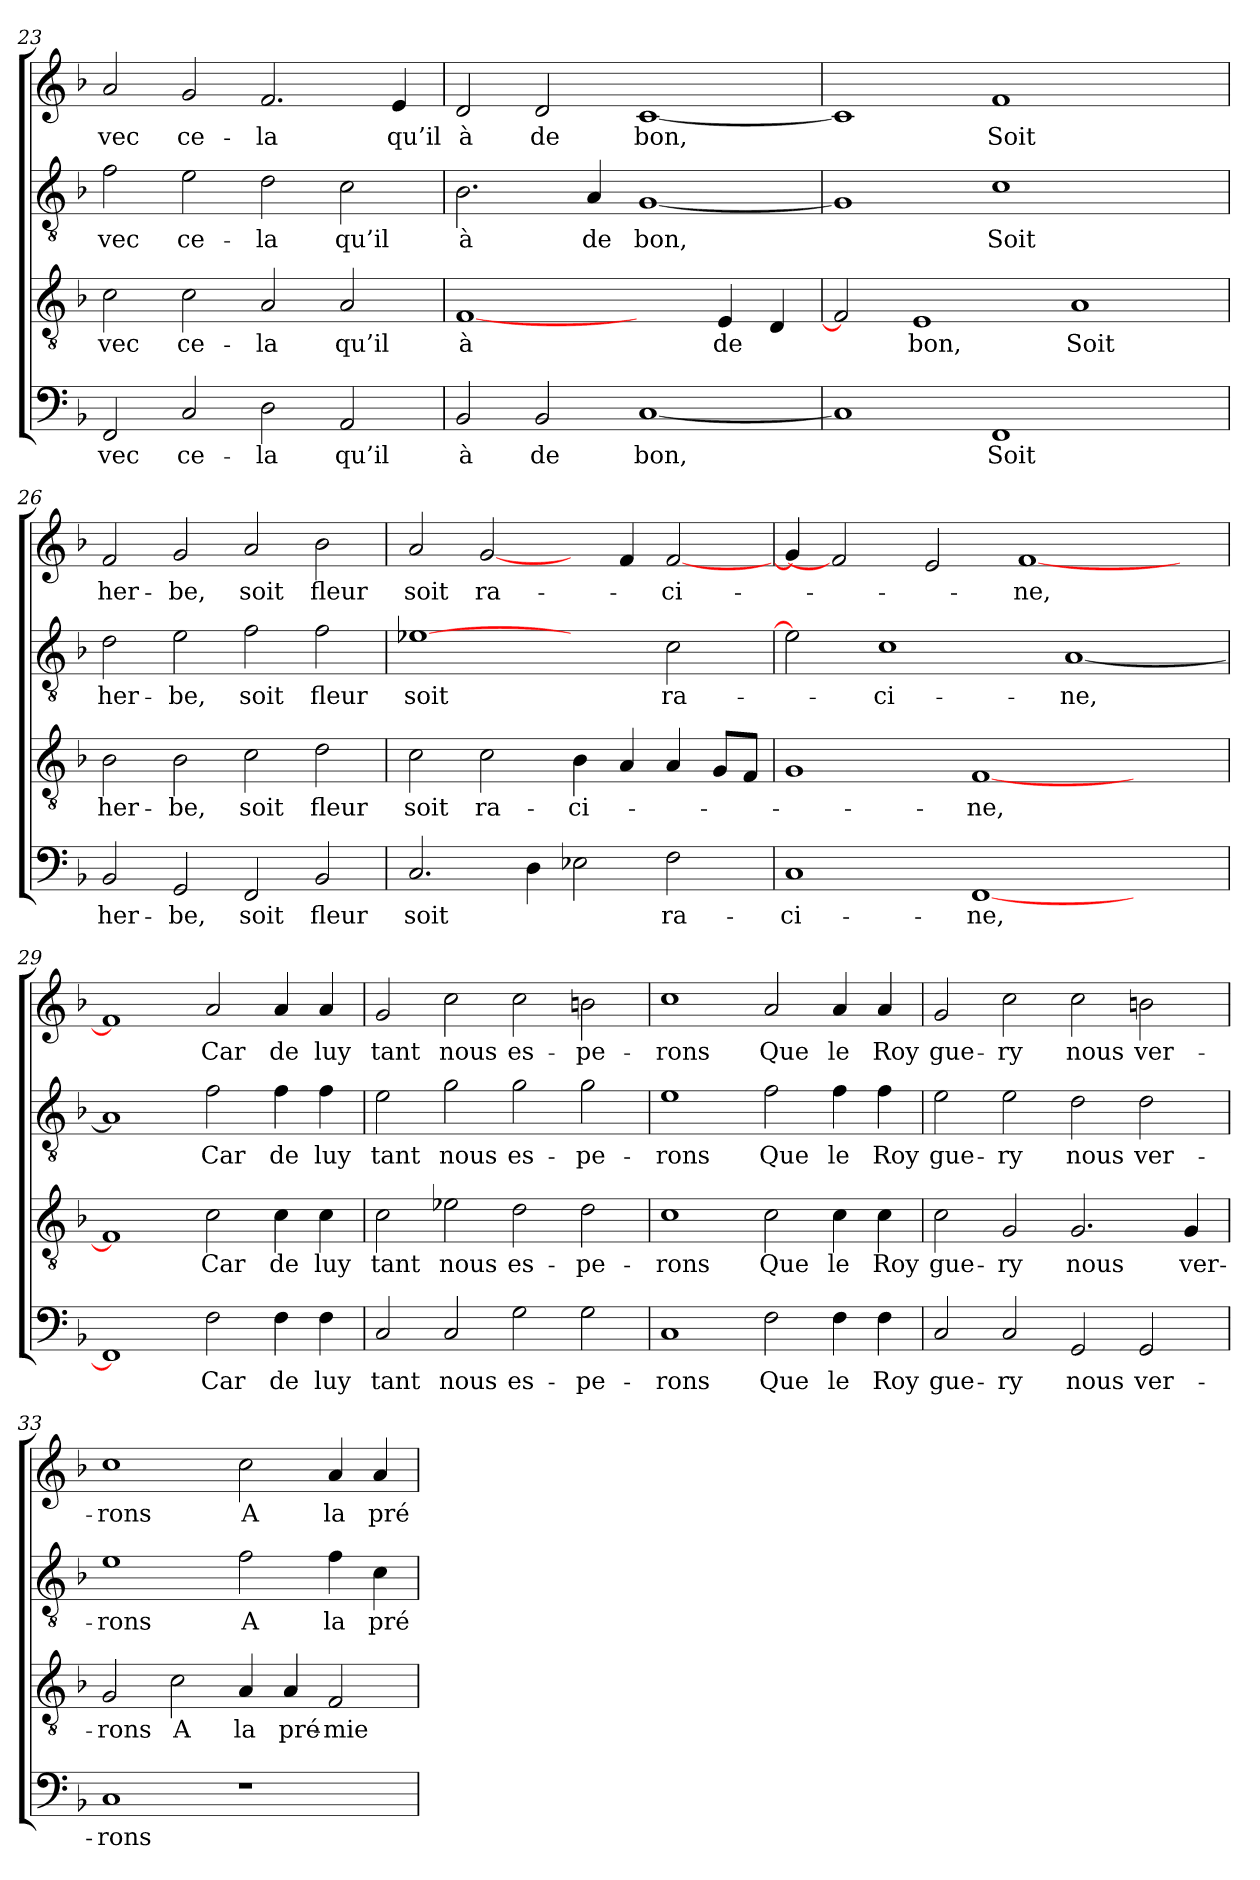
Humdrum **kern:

**kern	**text	**kern	**text	**kern	**text	**kern	**text
*part4	*part4	*part3	*part3	*part2	*part2	*part1	*part1
*staff4	*staff4	*staff3	*staff3	*staff2	*staff2	*staff1	*staff1
*clefF4	*	*clefGv2	*	*clefGv2	*	*clefG2	*
*k[b-]	*	*k[b-]	*	*k[b-]	*	*k[b-]	*
=23	=23	=23	=23	=23	=23	=23	=23
2FF	-vec	2c	-vec	2f	-vec	2a	-vec
2C	ce-	2c	ce-	2e	ce-	2g	ce-
2D	-la	2A	-la	2d	-la	2.f	-la
2AA	qu’il	2A	qu’il	2c	qu’il	.	.
.	.	.	.	.	.	4e	qu’il
=24	=24	=24	=24	=24	=24	=24	=24
2BB-	à	[1F	à	2.B-	à	2d	à
2BB-	de	.	.	.	.	2d	de
.	.	.	.	4A	de	.	.
[1C	bon,	2ryy	.	[1G	bon,	[1c	bon,
.	.	4E	de	.	.	.	.
.	.	4D	.	.	.	.	.
!!LO:LB:g=z
=25	=25	=25	=25	=25	=25	=25	=25
1C]	.	2F]	.	1G]	.	1c]	.
.	.	1E	bon,	.	.	.	.
1FF	Soit	.	.	1c	Soit	1f	Soit
.	.	1A	Soit	.	.	.	.
2ryy	.	.	.	2ryy	.	2ryy	.
=26	=26	=26	=26	=26	=26	=26	=26
2BB-	her-	2B-	her-	2d	her-	2f	her-
2GG	-be,	2B-	-be,	2e	-be,	2g	-be,
2FF	soit	2c	soit	2f	soit	2a	soit
2BB-	fleur	2d	fleur	2f	fleur	2b-	fleur
=27	=27	=27	=27	=27	=27	=27	=27
2.C	soit	2c	soit	[1e-X	soit	2a	soit
.	.	2c	ra-	.	.	[2g	ra-
4D	.	.	.	.	.	.	.
2E-X	.	4B-	-ci-	2ryy	.	4ryy	.
.	.	4A	.	.	.	4f	.
2F	ra-	4A	.	2c	ra-	[2f	-ci-
.	.	8GL	.	.	.	.	.
.	.	8FJ	.	.	.	.	.
=28	=28	=28	=28	=28	=28	=28	=28
1C	-ci-	1G	.	2e-]	.	4g]	.
.	.	.	.	.	.	2f]	.
.	.	.	.	1c	-ci-	.	.
.	.	.	.	.	.	2e	.
[1FF	-ne,	[1F	-ne,	.	.	.	.
.	.	.	.	.	.	[1f	-ne,
.	.	.	.	[1A	-ne,	.	.
2ryy	.	2ryy	.	.	.	.	.
.	.	.	.	.	.	4ryy	.
=29	=29	=29	=29	=29	=29	=29	=29
1FF]	.	1F]	.	1A]	.	1f]	.
2F	Car	2c	Car	2f	Car	2a	Car
4F	de	4c	de	4f	de	4a	de
4F	luy	4c	luy	4f	luy	4a	luy
!!LO:PB:g=z
=30	=30	=30	=30	=30	=30	=30	=30
2C	tant	2c	tant	2e	tant	2g	tant
2C	nous	2e-X	nous	2g	nous	2cc	nous
2G	es-	2d	es-	2g	es-	2cc	es-
2G	-pe-	2d	-pe-	2g	-pe-	2bn	-pe-
=31	=31	=31	=31	=31	=31	=31	=31
1C	-rons	1c	-rons	1e	-rons	1cc	-rons
2F	Que	2c	Que	2f	Que	2a	Que
4F	le	4c	le	4f	le	4a	le
4F	Roy	4c	Roy	4f	Roy	4a	Roy
=32	=32	=32	=32	=32	=32	=32	=32
2C	gue-	2c	gue-	2e	gue-	2g	gue-
2C	-ry	2G	-ry	2e	-ry	2cc	-ry
2GG	nous	2.G	nous	2d	nous	2cc	nous
2GG	ver-	.	.	2d	ver-	2bn	ver-
.	.	4G	ver-	.	.	.	.
=33	=33	=33	=33	=33	=33	=33	=33
1C	-rons	2G	-rons	1e	-rons	1cc	-rons
.	.	2c	A	.	.	.	.
1r	.	4A	la	2f	A	2cc	A
.	.	4A	pré-	.	.	.	.
.	.	2F	-mie-	4f	la	4a	la
.	.	.	.	4c	pré-	4a	pré-
=	=	=	=	=	=	=	=
*-	*-	*-	*-	*-	*-	*-	*-
